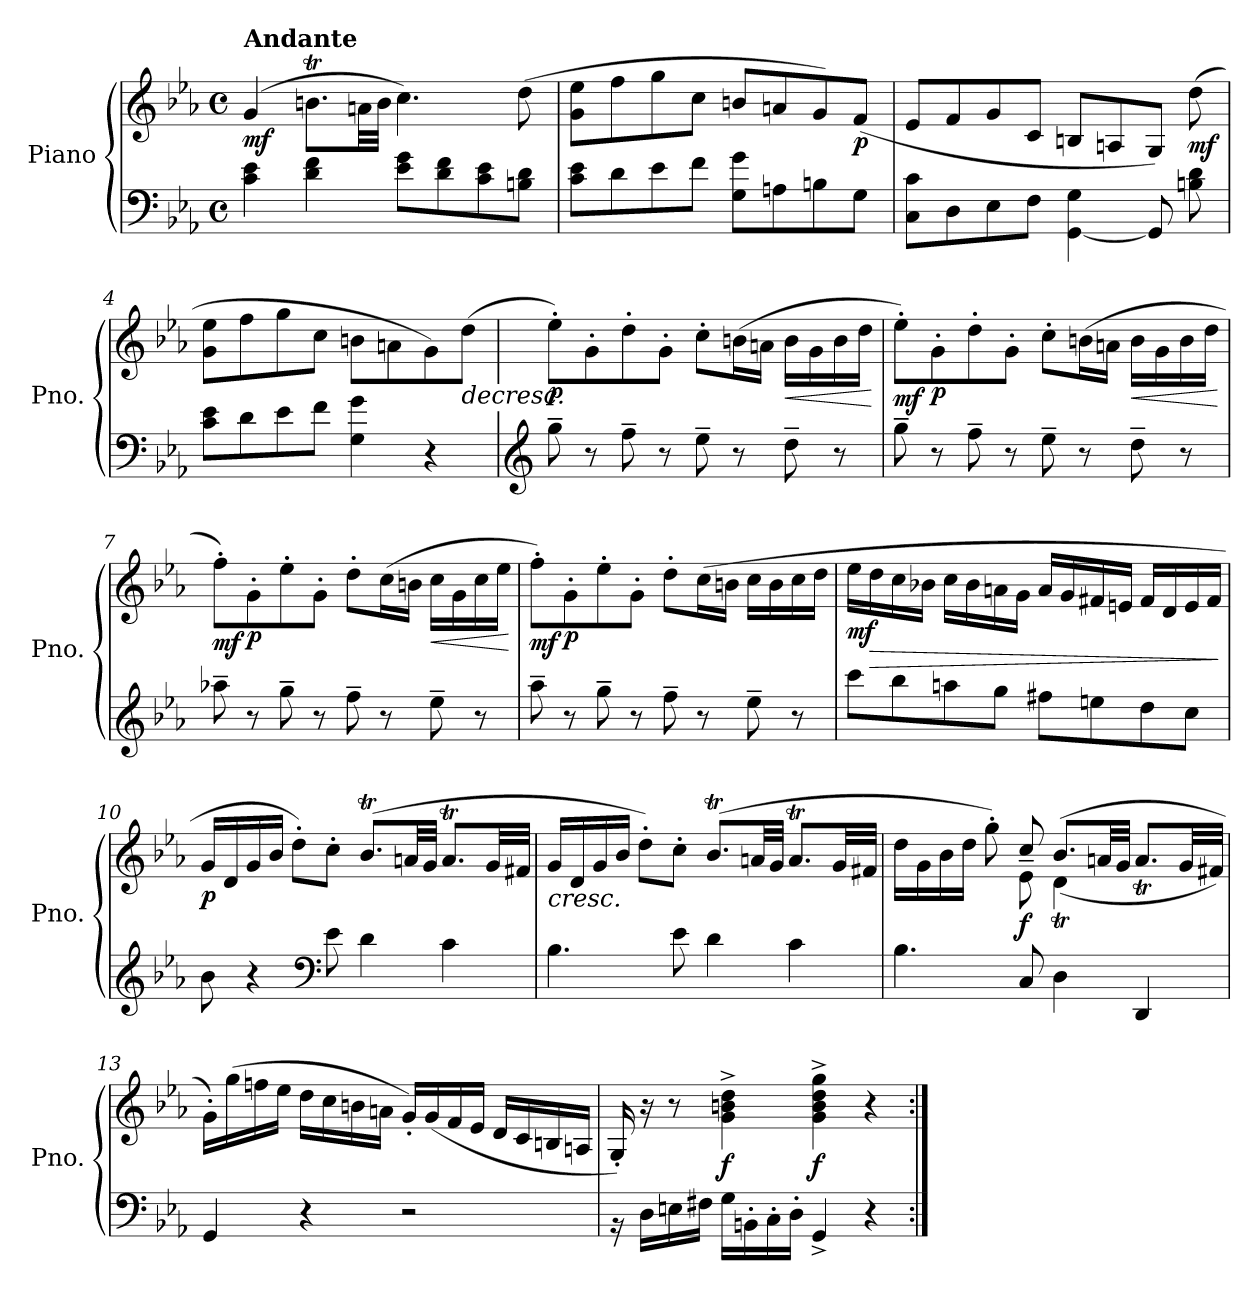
**kern	**kern	**dynam
*part1	*part1	*part1
*staff2	*staff1	*staff1/2
*I"Piano	*	*
*I'Pno.	*	*
*clefF4	*clefG2	*
*k[b-e-a-]	*k[b-e-a-]	*
*M4/4	*M4/4	*
*met(c)	*met(c)	*
=1	=1	=1
!	!LO:TX:a:B:t=Andante	!
!	!	!LO:DY:b
4c\ 4e-\	(>4g/	mf
4d\ 4f\	8.bnt\L	.
.	32an\LL	.
.	32b\JJJ	.
8e-\ 8g\L	4.cc\)	.
8d\ 8f\	.	.
8c\ 8e-\	.	.
8Bn\ 8d\J	(>8dd\	.
=2	=2	=2
8c\ 8e-\L	8g\ 8ee-\L	.
8d\	8ff\	.
8e-\	8gg\	.
8f\J	8cc\J	.
8G\ 8g\L	8bn/L	.
8An\	8an/	.
8Bn\	8g/)	.
!	!	!LO:DY:b
8G\J	(<8f/J	p
=3	=3	=3
8C\ 8c\L	8e-/L	.
8D\	8f/	.
8E-\	8g/	.
8F\J	8c/J	.
[4GG\ 4G\	8Bn/L	.
.	8An/	.
8GG/]	8G/J)	.
!	!	!LO:DY:b
8Bn\ 8d\	(>8dd\	mf
=4	=4	=4
8c\ 8e-\L	8g\ 8ee-\L	.
8d\	8ff\	.
8e-\	8gg\	.
8f\J	8cc\J	.
4G\ 4g\	8bn\L	.
.	8an\	.
4r	8g\)	.
!	!	!LO:HP:b
.	(>8dd\J	>
!!LO:LB:g=z
=5	=5	=5
*clefG2	*	*
!	!	!LO:DY:b
8gg~\	8ee-'\L)	p
8r	8g'\	]
8ff~\	8dd'\	.
8r	8g'\J	.
8ee-~\	8cc'\L	.
8r	(>16bn\L	.
.	16an\JJ	.
!	!	!LO:HP:b
8dd~\	16b\LL	<
.	16g\	.
8r	16b\	.
.	16dd\JJ	.
.	.	[
=6	=6	=6
!	!	!LO:DY:b
8gg~\	8ee-'\L)	mf
!	!	!LO:DY:b
8r	8g'\	p
8ff~\	8dd'\	.
8r	8g'\J	.
8ee-~\	8cc'\L	.
8r	(>16bn\L	.
.	16an\JJ	.
!	!	!LO:HP:b
8dd~\	16b\LL	<
.	16g\	.
8r	16b\	.
.	16dd\JJ	.
.	.	[
=7	=7	=7
!	!	!LO:DY:b
8aa-X~\	8ff'\L)	mf
!	!	!LO:DY:b
8r	8g'\	p
8gg~\	8ee-'\	.
8r	8g'\J	.
8ff~\	8dd'\L	.
8r	(>16cc\L	.
.	16bn\JJ	.
!	!	!LO:HP:b
8ee-~\	16cc\LL	<
.	16g\	.
8r	16cc\	.
.	16ee-\JJ	.
.	.	[
=8	=8	=8
!	!	!LO:DY:b
8aa-~\	8ff'\L)	mf
!	!	!LO:DY:b
8r	8g'\	p
8gg~\	8ee-'\	.
8r	8g'\J	.
8ff~\	8dd'\L	.
8r	(>16cc\L	.
.	16bn\JJ	.
8ee-~\	16cc\LL	.
.	16b\	.
8r	16cc\	.
.	16dd\JJ	.
!!LO:LB:g=z
=9	=9	=9
!	!	!LO:DY:b
8ccc\L	16ee-\LL	mf
!	!	!LO:HP:b
.	16dd\	>
8bb-\	16cc\	.
.	16b-X\JJ	.
8aan\	16cc\LL	.
.	16b-\	.
8gg\J	16an\	.
.	16g\JJ	.
8ff#X\L	16a/LL	.
.	16g/	.
8een\	16f#X/	.
.	16en/JJ	.
8dd\	16f#/LL	.
.	16d/	.
8cc\J	16e/	.
.	16f#/JJ	.
.	.	]
=10	=10	=10
!	!	!LO:DY:b
8b-\	16g/LL	p
.	16d/	.
4r	16g/	.
.	16b-/JJ	.
.	8dd'\L)	.
*clefF4	*	*
8e-\	8cc'\J	.
4d\	(<8.b-T/L	.
.	32an/LL	.
.	32g/JJJ	.
4c\	8.at/L	.
.	32g/LL	.
.	32f#X/JJJ	.
=11	=11	=11
!	!LO:TX:b:i:t=cresc.	!
4.B-\	16g/LL	.
.	16d/	.
.	16g/	.
.	16b-/JJ	.
.	8dd'\L)	.
8e-\	8cc'\J	.
4d\	(<8.b-T/L	.
.	32an/LL	.
.	32g/JJJ	.
4c\	8.at/L	.
.	32g/LL	.
.	32f#X/JJJ	.
!!LO:LB:g=z
=12	=12	=12
*	*^	*
4.B-\	16dd\LL	4.ryy	.
.	16g\	.	.
.	16b-\	.	.
.	16dd\JJ	.	.
.	8gg'\)	.	.
!	!	!	!LO:DY:b
8C/	8e-\	8cc~/	f
4D\	(<4d\	(>8.b-T/L	.
.	.	32an/LL	.
.	.	32g/JJJ	.
4DD/	4ryy	8.at/L	.
.	.	32g/LL	.
.	.	32f#X/JJJ)	.
*	*v	*v	*
=13	=13	=13
4GG/	16g'\LL)	.
.	(>16gg\	.
.	16ffn\	.
.	16ee-\JJ	.
4r	16dd\LL	.
.	16cc\	.
.	16bn\	.
.	16an\JJ	.
2r	16g'/LL)	.
.	(<16g/	.
.	16f/	.
.	16e-/JJ	.
.	16d/LL	.
.	16c/	.
.	16Bn/	.
.	16An/JJ	.
=14	=14	=14
16rBB	16G'/)	.
16D\LL	16r	.
16En\	8r	.
16F#X\JJ	.	.
!	!	!LO:DY:b
16G\LL	4g\^ 4bn\^ 4dd\^	f
16BBn'\	.	.
16C'\	.	.
16D'\JJ	.	.
!	!	!LO:DY:b
4GG^/	4g\^ 4b\^ 4dd\^ 4gg\^	f
4r	4r	.
=:|!	=:|!	=:|!
*-	*-	*-
